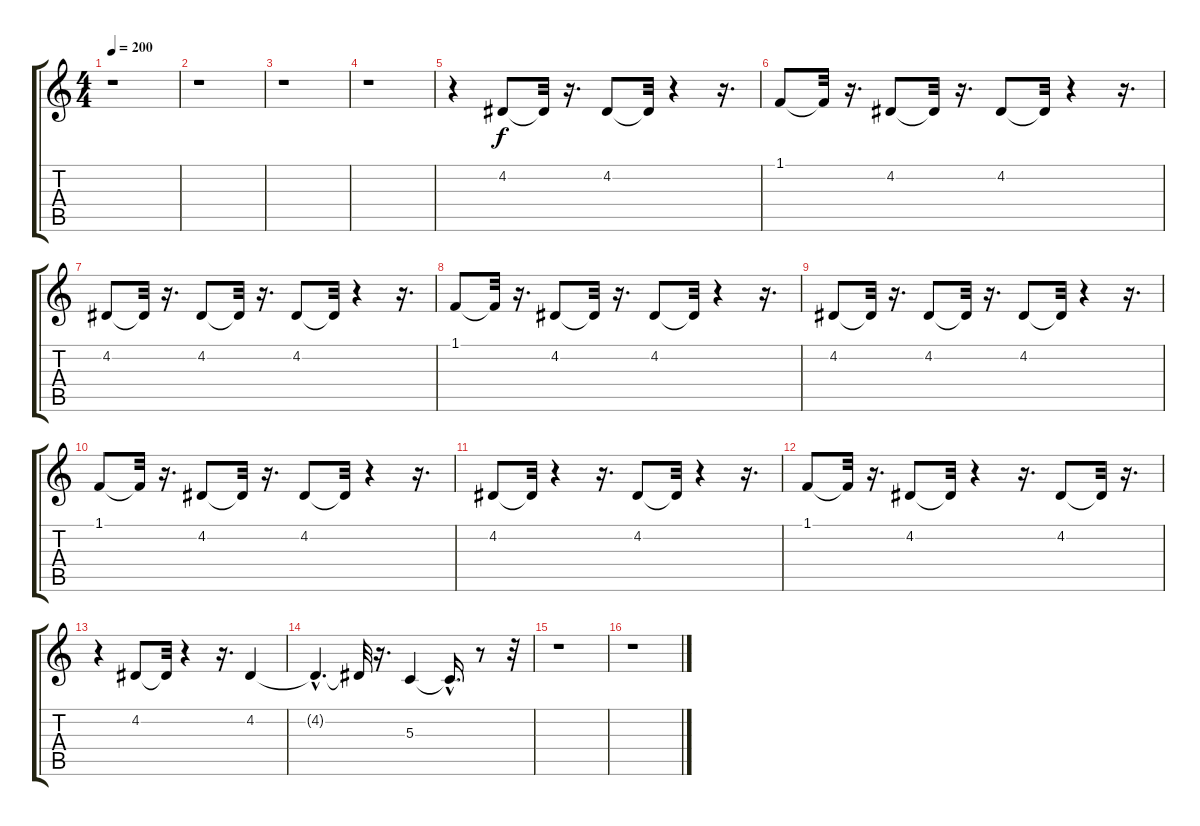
\track "" {instrument clarinet}
\staff {score tabs}
\tuning (E4 B3 G3 D3 A2 E2) {hide}
\ts (4 4)
\tempo 200
\clef g2
\ks c
r.1{dy f} |
r.1 |
r.1 |
r.1 |
r.4 4.2.8 4.2{t}.32 r.16{d} 4.2.8 4.2{t}.32 r.4 r.16{d} |
1.1.8 1.1{t}.32 r.16{d} 4.2.8 4.2{t}.32 r.16{d} 4.2.8 4.2{t}.32 r.4 r.16{d} |
4.2.8 4.2{t}.32 r.16{d} 4.2.8 4.2{t}.32 r.16{d} 4.2.8 4.2{t}.32 r.4 r.16{d} |
1.1.8 1.1{t}.32 r.16{d} 4.2.8 4.2{t}.32 r.16{d} 4.2.8 4.2{t}.32 r.4 r.16{d} |
4.2.8 4.2{t}.32 r.16{d} 4.2.8 4.2{t}.32 r.16{d} 4.2.8 4.2{t}.32 r.4 r.16{d} |
1.1.8 1.1{t}.32 r.16{d} 4.2.8 4.2{t}.32 r.16{d} 4.2.8 4.2{t}.32 r.4 r.16{d} |
4.2.8 4.2{t}.32 r.4 r.16{d} 4.2.8 4.2{t}.32 r.4 r.16{d} |
1.1.8 1.1{t}.32 r.16{d} 4.2.8 4.2{t}.32 r.4 r.16{d} 4.2.8 4.2{t}.32 r.16{d} |
r.4 4.2.8 4.2{t}.32 r.4 r.16{d} 4.2.4 |
4.2{hac t}.4{d} 4.2{t}.32 r.16{d} 5.3.4 5.3{hac t}.16{d} r.8 r.32 |
r.1 |
r.1
